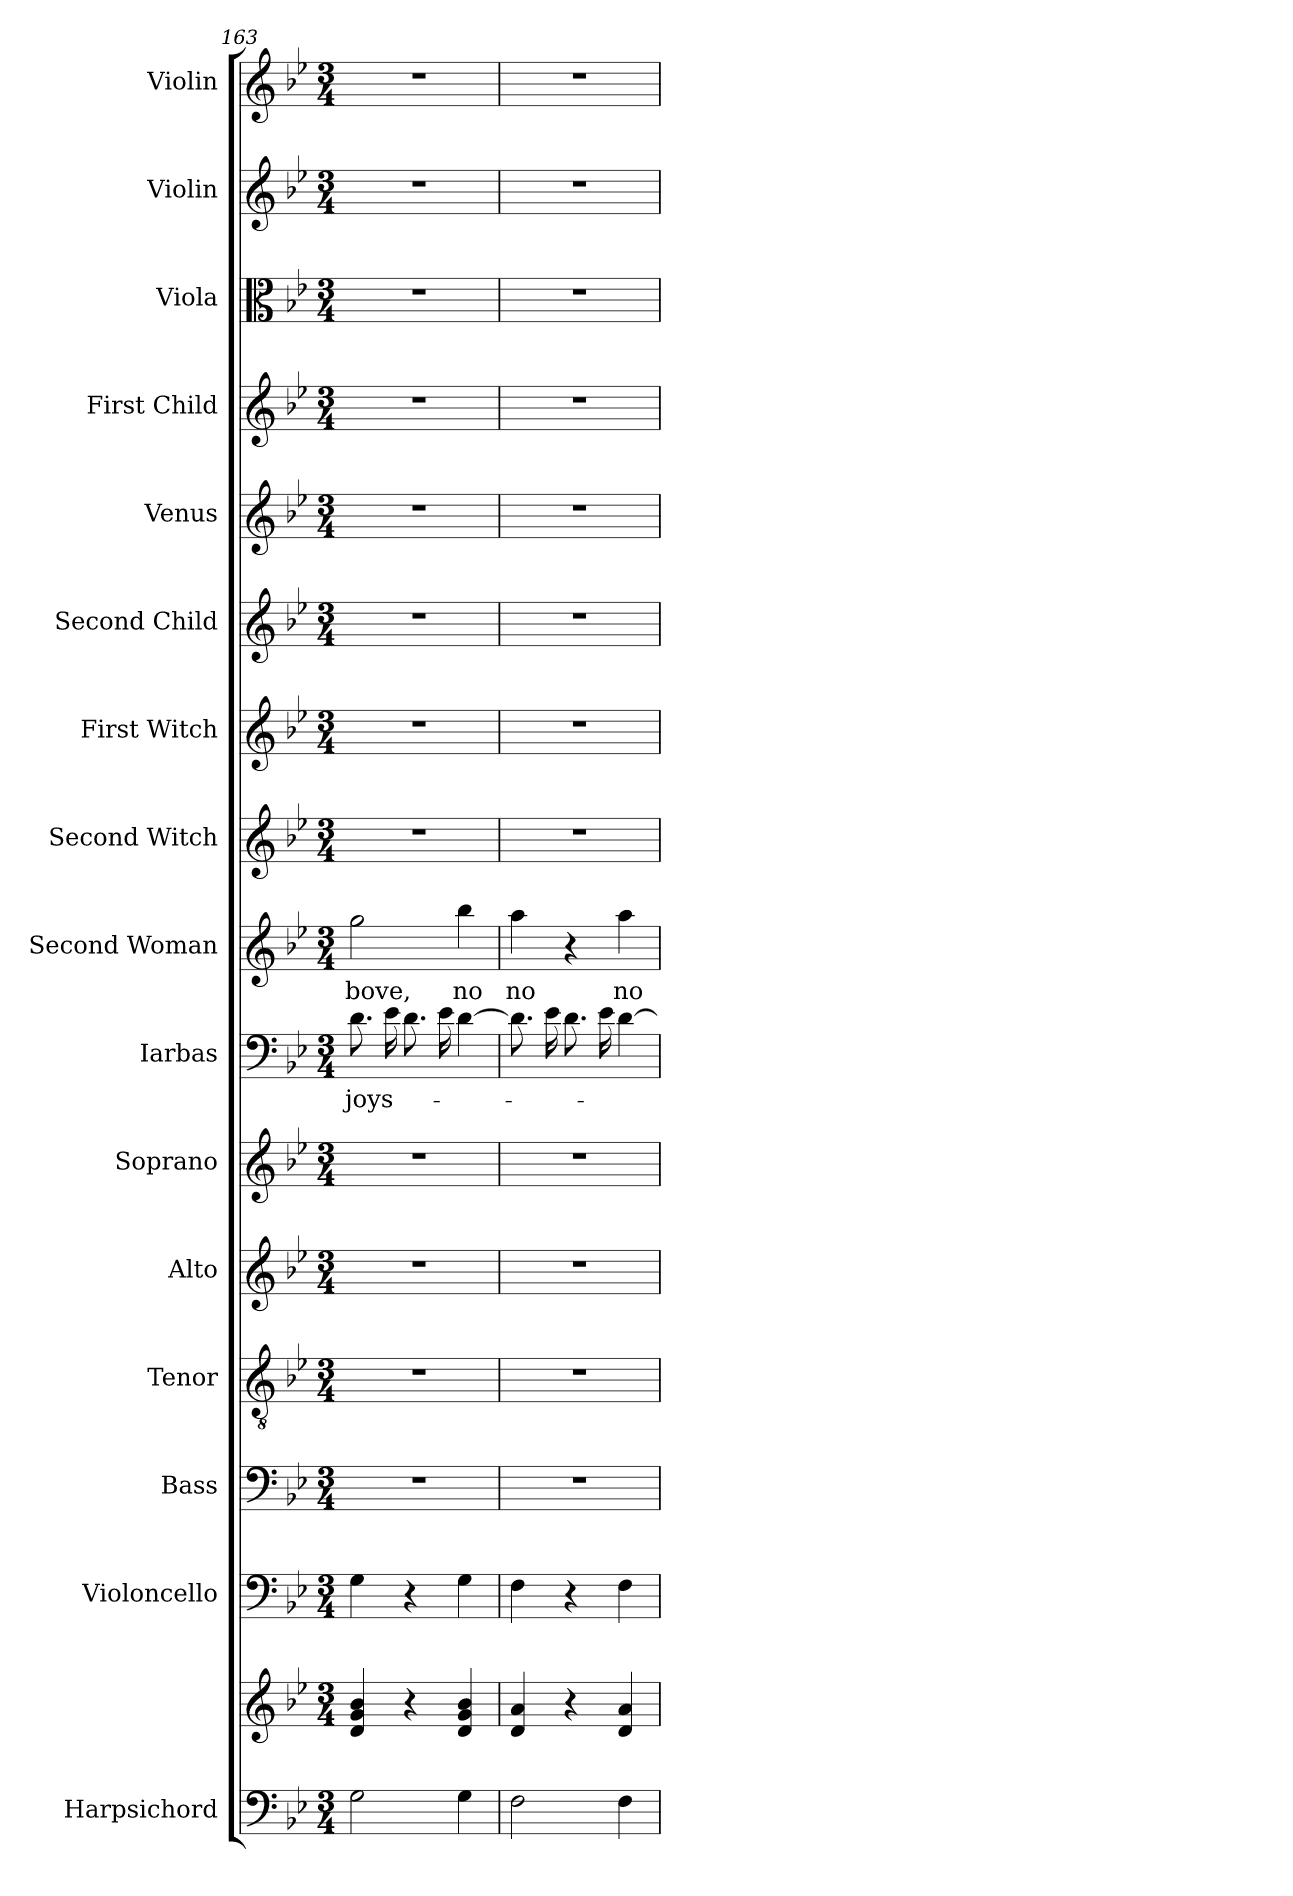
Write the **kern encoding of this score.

**kern	**kern	**kern	**kern	**kern	**kern	**kern	**kern	**text	**kern	**text	**kern	**kern	**kern	**kern	**kern	**kern	**kern	**kern
*part16	*part16	*part15	*part14	*part13	*part12	*part11	*part10	*part10	*part9	*part9	*part8	*part7	*part6	*part5	*part4	*part3	*part2	*part1
*staff17	*staff16	*staff15	*staff14	*staff13	*staff12	*staff11	*staff10	*staff10	*staff9	*staff9	*staff8	*staff7	*staff6	*staff5	*staff4	*staff3	*staff2	*staff1
*I"Harpsichord	*	*I"Violoncello	*I"Bass	*I"Tenor	*I"Alto	*I"Soprano	*I"Iarbas	*	*I"Second Woman	*	*I"Second Witch	*I"First Witch	*I"Second Child	*I"Venus	*I"First Child	*I"Viola	*I"Violin	*I"Violin
*I'Hch.	*	*I'Vc.	*I'B.	*I'T.	*I'A.	*I'S.	*I'I.	*	*I'2W	*	*I'W2.	*I'W1	*I'C2.	*I'V.	*I'C1	*I'Vla.	*I'Vln.	*I'Vln.
*clefF4	*clefG2	*clefF4	*clefF4	*clefGv2	*clefG2	*clefG2	*clefF4	*	*clefG2	*	*clefG2	*clefG2	*clefG2	*clefG2	*clefG2	*clefC3	*clefG2	*clefG2
*k[b-e-]	*k[b-e-]	*k[b-e-]	*k[b-e-]	*k[b-e-]	*k[b-e-]	*k[b-e-]	*k[b-e-]	*	*k[b-e-]	*	*k[b-e-]	*k[b-e-]	*k[b-e-]	*k[b-e-]	*k[b-e-]	*k[b-e-]	*k[b-e-]	*k[b-e-]
*M3/4	*M3/4	*M3/4	*M3/4	*M3/4	*M3/4	*M3/4	*M3/4	*	*M3/4	*	*M3/4	*M3/4	*M3/4	*M3/4	*M3/4	*M3/4	*M3/4	*M3/4
=163	=163	=163	=163	=163	=163	=163	=163	=163	=163	=163	=163	=163	=163	=163	=163	=163	=163	=163
!	!	!	!	!	!	!	!	!LO:LY:b	!	!LO:LY:b	!	!	!	!	!	!	!	!
2G\	4d/ 4g/ 4b-/	4G\	2.r	2.r	2.r	2.r	8.d\	joys-	2gg\	-bove,	2.r	2.r	2.r	2.r	2.r	2.r	2.r	2.r
.	.	.	.	.	.	.	16e-\	.	.	.	.	.	.	.	.	.	.	.
.	4r	4r	.	.	.	.	8.d\	.	.	.	.	.	.	.	.	.	.	.
.	.	.	.	.	.	.	16e-\	.	.	.	.	.	.	.	.	.	.	.
!	!	!	!	!	!	!	!	!	!	!LO:LY:b	!	!	!	!	!	!	!	!
4G\	4d/ 4g/ 4b-/	4G\	.	.	.	.	[4d\	.	4bb-\	no	.	.	.	.	.	.	.	.
=164	=164	=164	=164	=164	=164	=164	=164	=164	=164	=164	=164	=164	=164	=164	=164	=164	=164	=164
!	!	!	!	!	!	!	!	!	!	!LO:LY:b	!	!	!	!	!	!	!	!
2F\	4d/ 4a/	4F\	2.r	2.r	2.r	2.r	8.d\]	.	4aa\	no	2.r	2.r	2.r	2.r	2.r	2.r	2.r	2.r
.	.	.	.	.	.	.	16e-\	.	.	.	.	.	.	.	.	.	.	.
.	4r	4r	.	.	.	.	8.d\	.	4r	.	.	.	.	.	.	.	.	.
.	.	.	.	.	.	.	16e-\	.	.	.	.	.	.	.	.	.	.	.
!	!	!	!	!	!	!	!	!	!	!LO:LY:b	!	!	!	!	!	!	!	!
4F\	4d/ 4a/	4F\	.	.	.	.	[4d\	.	4aa\	no	.	.	.	.	.	.	.	.
=	=	=	=	=	=	=	=	=	=	=	=	=	=	=	=	=	=	=
*-	*-	*-	*-	*-	*-	*-	*-	*-	*-	*-	*-	*-	*-	*-	*-	*-	*-	*-
